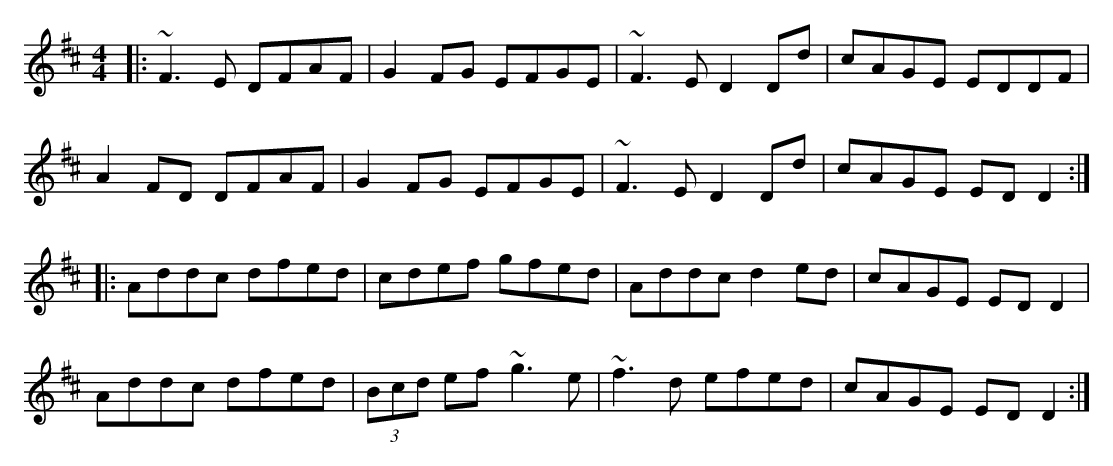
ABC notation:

X:1
M:4/4
K:D
|:~F3E DFAF|G2FG EFGE|~F3E D2Dd|cAGE EDDF|
A2FD DFAF|G2FG EFGE|~F3E D2Dd|cAGE EDD2:|
|:Addc dfed|cdef gfed|Addc d2ed|cAGE EDD2|
Addc dfed|(3Bcd ef ~g3e|~f3d efed|cAGE EDD2:|
